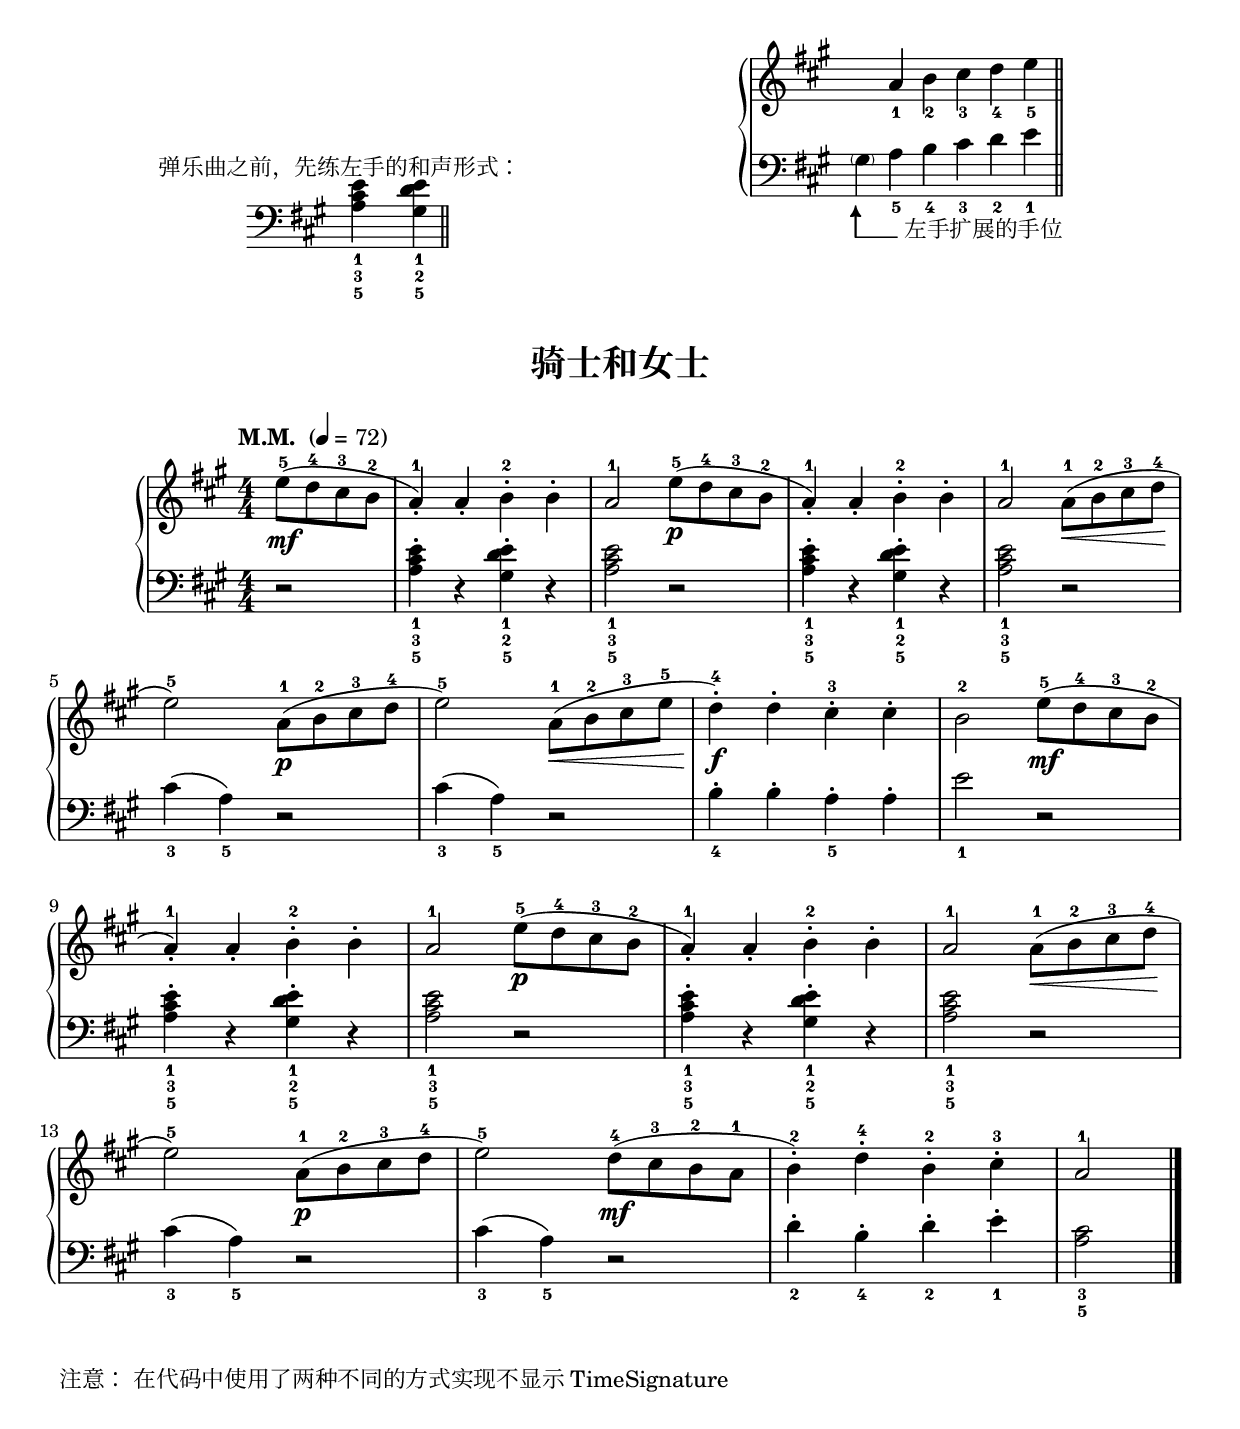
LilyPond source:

\version "2.18.2"
% 《约翰•汤普森 现代钢琴教程 1》 P42

% http://lsr.di.unimi.it/LSR/Snippet?id=1026

%%% "arrows.ily %%%

#(define-markup-command 
   (arrow layout props 
     type ;; "open" "close" "huron" "long" "large" "wings" "relief"
     fletching? ;; #t or #f
     axis ;; X or Y
     direction ;; RIGHT or LEFT, UP or DOWN, 
     a-length ;; any number >= #0
     boldness) ;; #0 < any number < #1
   (string? boolean? ly:dir? ly:dir? number? number?)
  "Draw arrows with variable length & boldness."
  (define fletching #t)  
  (interpret-markup layout props
    (cond 
     
;; "open" optimal thickness #0.14
      ((and (string=? type "open")(and (eq? axis X)(eq? direction 1)))
       (if (eq? fletching fletching?)
           (markup 
             (#:override (cons (quote filled) #f)
              (#:path boldness
               `((moveto    0.0  0.0)
                 (curveto  -0.4  0.0  -0.7  0.18  -0.94  0.44)
                 (moveto    0.0  0.0)
                 (curveto  -0.4  0.0  -0.7 -0.18  -0.94 -0.44)
                 (moveto    0.0  0.0)
                 (lineto   ,(+ (* a-length -1) 1) 0)
                 (rmoveto   1.44  0.0)
                 (rcurveto -0.4   0.0 -0.7  0.18 -0.94  0.44)
                 (rmoveto   0.94 -0.44)
                 (rcurveto -0.4   0.0 -0.7 -0.18 -0.94 -0.44)
                 (rmoveto   0.44  0.44)
                 (rcurveto -0.4   0.0 -0.7  0.18 -0.94  0.44)
                 (rmoveto   0.94 -0.44)
                 (rcurveto -0.4   0.0 -0.7 -0.18 -0.94 -0.44)
                 (rmoveto   0.44  0.44)
                 (rcurveto -0.4   0.0 -0.7  0.18 -0.94  0.44)
                 (rmoveto   0.94 -0.44)
                 (rcurveto -0.4   0.0 -0.7 -0.18 -0.94 -0.44)
                 (rmoveto   0.44  0.44)
                 (rcurveto -0.4   0.0 -0.7  0.18 -0.94  0.44)
                 (rmoveto   0.94 -0.44)
                 (rcurveto -0.4   0.0 -0.7 -0.18 -0.94 -0.44)))))
            (markup 
             (#:override (cons (quote filled) #f)
              (#:path boldness
               `((moveto    0.0  0.0)
                 (curveto  -0.4  0.0  -0.7  0.18  -0.94  0.44)
                 (moveto    0.0  0.0)
                 (curveto  -0.4  0.0  -0.7 -0.18  -0.94 -0.44)
                 (moveto    0.0  0.0)
                 (lineto   ,(* a-length -1) 0)))))))
     
      ((and (string=? type "open")(and (eq? axis X)(eq? direction -1)))
       (if (eq? fletching fletching?)
           (markup 
             (#:override (cons (quote filled) #f)
              (#:path boldness
               `((moveto    0.0  0.0)
                 (curveto   0.4  0.0   0.7  0.18   0.94  0.44)
                 (moveto    0.0  0.0)
                 (curveto   0.4  0.0   0.7 -0.18   0.94 -0.44)
                 (moveto    0.0  0.0)
                 (lineto   ,(- a-length 1) 0)
                 (rmoveto  -1.44   0.0)
                 (rcurveto  0.4   0.0  0.7  0.18  0.94  0.44)
                 (rmoveto  -0.94 -0.44)
                 (rcurveto  0.4   0.0  0.7 -0.18  0.94 -0.44)
                 (rmoveto  -0.44  0.44)
                 (rcurveto  0.4   0.0  0.7  0.18  0.94  0.44)
                 (rmoveto  -0.94 -0.44)
                 (rcurveto  0.4   0.0  0.7 -0.18  0.94 -0.44)
                 (rmoveto  -0.44  0.44)
                 (rcurveto  0.4   0.0  0.7  0.18  0.94  0.44)
                 (rmoveto  -0.94 -0.44)
                 (rcurveto  0.4   0.0  0.7 -0.18  0.94 -0.44)
                 (rmoveto  -0.44  0.44)
                 (rcurveto  0.4   0.0  0.7  0.18  0.94  0.44)
                 (rmoveto  -0.94 -0.44)
                 (rcurveto  0.4   0.0  0.7 -0.18  0.94 -0.44)))))
            (markup 
             (#:override (cons (quote filled) #f)
              (#:path boldness
               `((moveto    0.0  0.0)
                 (curveto   0.4  0.0   0.7  0.18   0.94  0.44)
                 (moveto    0.0  0.0)
                 (curveto   0.4  0.0   0.7 -0.18   0.94 -0.44)
                 (moveto    0.0  0.0)
                 (lineto   ,a-length 0)))))))
      
      ((and (string=? type "open")(and (eq? axis Y)(eq? direction 1)))
       (if (eq? fletching fletching?)
           (markup 
             (#:override (cons (quote filled) #f)
              (#:path boldness
               `((moveto    0.0  0.0)
                 (curveto   0.0 -0.4  0.18  -0.7   0.44 -0.94)
                 (moveto    0.0  0.0)
                 (curveto   0.0 -0.4 -0.18  -0.7  -0.44 -0.94)
                 (moveto    0.0  0.0)
                 (lineto    0.0  ,(+ (* a-length -1) 1))
                 (rmoveto   0.0   1.44)
                 (rcurveto  0.0  -0.4  0.18 -0.7  0.44 -0.94)
                 (rmoveto  -0.44  0.94)
                 (rcurveto  0.0  -0.4 -0.18 -0.7 -0.44 -0.94)
                 (rmoveto   0.44  0.44)
                 (rcurveto  0.0  -0.4  0.18 -0.7  0.44 -0.94)
                 (rmoveto  -0.44  0.94)
                 (rcurveto  0.0  -0.4 -0.18 -0.7 -0.44 -0.94)
                 (rmoveto   0.44  0.44)
                 (rcurveto  0.0  -0.4  0.18 -0.7  0.44 -0.94)
                 (rmoveto  -0.44  0.94)
                 (rcurveto  0.0  -0.4 -0.18 -0.7 -0.44 -0.94)
                 (rmoveto   0.44  0.44)
                 (rcurveto  0.0  -0.4  0.18 -0.7  0.44 -0.94)
                 (rmoveto  -0.44  0.94)
                 (rcurveto  0.0  -0.4 -0.18 -0.7 -0.44 -0.94)))))
            (markup 
             (#:override (cons (quote filled) #f)
              (#:path boldness
               `((moveto    0.0  0.0)
                 (curveto   0.0 -0.4  0.18  -0.7   0.44 -0.94)
                 (moveto    0.0  0.0)
                 (curveto   0.0 -0.4 -0.18  -0.7  -0.44 -0.94)
                 (moveto    0.0  0.0)
                 (lineto    0.0 ,(* a-length -1))))))))
     
      ((and (string=? type "open")(and (eq? axis Y)(eq? direction -1)))
       (if (eq? fletching fletching?)
           (markup 
             (#:override (cons (quote filled) #f)
              (#:path boldness
               `((moveto    0.0  0.0)
                 (curveto   0.0  0.4  0.18   0.7   0.44  0.94)
                 (moveto    0.0  0.0)
                 (curveto   0.0  0.4 -0.18   0.7  -0.44  0.94)
                 (moveto    0.0  0.0)
                 (lineto    0.0  ,(- a-length 1))
                 (rmoveto   0.0  -1.44)
                 (rcurveto  0.0   0.4  0.18  0.7  0.44  0.94)
                 (rmoveto  -0.44 -0.94)
                 (rcurveto  0.0   0.4 -0.18  0.7 -0.44  0.94)
                 (rmoveto   0.44 -0.44)
                 (rcurveto  0.0   0.4  0.18  0.7  0.44  0.94)
                 (rmoveto  -0.44 -0.94)
                 (rcurveto  0.0   0.4 -0.18  0.7 -0.44  0.94)
                 (rmoveto   0.44 -0.44)
                 (rcurveto  0.0   0.4  0.18  0.7  0.44  0.94)
                 (rmoveto  -0.44 -0.94)
                 (rcurveto  0.0   0.4 -0.18  0.7 -0.44  0.94)
                 (rmoveto   0.44 -0.44)
                 (rcurveto  0.0   0.4  0.18  0.7  0.44  0.94)
                 (rmoveto  -0.44 -0.94)
                 (rcurveto  0.0   0.4 -0.18  0.7 -0.44  0.94)))))
            (markup 
             (#:override (cons (quote filled) #f)
              (#:path boldness
               `((moveto    0.0  0.0)
                 (curveto   0.0  0.4  0.18   0.7   0.44  0.94)
                 (moveto    0.0  0.0)
                 (curveto   0.0  0.4 -0.18   0.7  -0.44  0.94)
                 (moveto    0.0  0.0)
                 (lineto    0.0 ,a-length)))))))
     
;; "close" optimal thickness #0.14
      ((and (string=? type "closed")(and (eq? axis X)(eq? direction 1)))
       (if (eq? fletching fletching?)
           (markup 
             (#:override (cons (quote filled) #t)
              (#:path boldness
               `((moveto    0.0   0.0)
                 (curveto  -0.06  0.00  -0.55 -0.07  -0.97 -0.47)
                 (curveto  -0.99 -0.38  -0.92 -0.20  -0.92 -0.02)
                 (lineto   ,(+ (* a-length -1) 3.03) -0.02)
                 (rcurveto -0.06  0.00  -0.55 -0.07  -0.97 -0.48)
                 (rlineto  -2.03  0.00)
                 (rcurveto  0.14  0.14   0.48  0.41   0.95  0.50)
                 (rcurveto -0.06  0.00  -0.55  0.07  -0.95  0.50)
                 (rlineto   2.03  0.00)
                 (rcurveto  0.14 -0.14   0.48 -0.41   0.95 -0.48)
                 (lineto   ,(+ (* a-length -1) 3.03)  0.02)
                 (lineto   -0.92  0.02)
                 (curveto  -0.92  0.20  -0.99  0.38  -0.97  0.47)
                 (curveto  -0.55  0.07  -0.06  0.00   0.00  0.00)))))
            (markup 
             (#:override (cons (quote filled) #t)
              (#:path boldness
               `((moveto    0.0  0.0)
                 (curveto -0.06  0.00  -0.55 -0.07  -0.97 -0.47)
                 (curveto -0.99 -0.38  -0.92 -0.20  -0.92 -0.02)
                 (lineto ,(* a-length -1) -0.02)
                 (lineto ,(* a-length -1)  0.02)
                 (lineto -0.92  0.02)
                 (curveto -0.92  0.20  -0.99  0.38  -0.97  0.47)
                 (curveto -0.55  0.07  -0.06  0.00   0.00  0.00)))))))
     
      ((and (string=? type "closed")(and (eq? axis X)(eq? direction -1)))
       (if (eq? fletching fletching?)
           (markup 
             (#:override (cons (quote filled) #t)
              (#:path boldness
               `((moveto    0.0   0.0)
                 (curveto   0.06  0.00  0.55  -0.07  0.97 -0.47)
                 (curveto   0.99 -0.38  0.92  -0.20  0.92 -0.02)
                 (lineto   ,(- a-length 3.03) -0.02)
                 (rcurveto  0.06  0.00  0.55  -0.07  0.97 -0.48)
                 (rlineto   2.03  0.00)
                 (rcurveto -0.14  0.14 -0.48   0.41 -0.95  0.50)
                 (rcurveto  0.06  0.00  0.55   0.07  0.95  0.50)
                 (rlineto  -2.03  0.00)
                 (rcurveto -0.14 -0.14 -0.48  -0.41 -0.95 -0.48)
                 (lineto   ,(- a-length 3.03)  0.02)
                 (lineto    0.92  0.02)
                 (curveto   0.92  0.20  0.99   0.38  0.97  0.47)
                 (curveto   0.55  0.07  0.06   0.00  0.00  0.00)))))
            (markup 
             (#:override (cons (quote filled) #t)
              (#:path boldness
                `((moveto   0.0   0.0)
                 (curveto  0.06  0.00  0.55 -0.07  0.97 -0.47)
                 (curveto  0.99 -0.38  0.92 -0.20  0.92 -0.02)
                 (lineto   ,a-length -0.02)
                 (lineto   ,a-length  0.02)
                 (lineto   0.92  0.02)
                 (curveto  0.92  0.20  0.99  0.38  0.97  0.47)
                 (curveto  0.55  0.07  0.06  0.00  0.00  0.00)))))))
      
      ((and (string=? type "closed")(and (eq? axis Y)(eq? direction 1)))
       (if (eq? fletching fletching?)
           (markup 
             (#:override (cons (quote filled) #t)
              (#:path boldness
               `((moveto    0.00  0.00)
                 (curveto   0.00 -0.06  -0.07 -0.55  -0.47 -0.97)
                 (curveto  -0.38 -0.99  -0.20 -0.92  -0.02 -0.92)
                 (lineto   -0.02  ,(+ (* a-length -1) 3.03))
                 (rcurveto  0.00 -0.06  -0.07 -0.55  -0.48 -0.97)
                 (rlineto   0.00 -2.03)
                 (rcurveto  0.14  0.14   0.41  0.48   0.50  0.95 )
                 (rcurveto  0.00 -0.06   0.07 -0.55   0.50 -0.95)
                 (rlineto   0.00  2.03)
                 (rcurveto -0.14  0.14  -0.41  0.48  -0.48  0.95)
                 (lineto    0.02  ,(+ (* a-length -1) 3.03))
                 (lineto    0.02 -0.92)
                 (curveto   0.20 -0.92   0.38 -0.99   0.47 -0.97)
                 (curveto   0.07 -0.55   0.00 -0.06   0.00  0.00)))))
            (markup 
             (#:override (cons (quote filled) #t)
              (#:path boldness
               `((moveto   0.00  0.00)
                 (curveto  0.00 -0.06  -0.07 -0.55 -0.47 -0.97)
                 (curveto -0.38 -0.99  -0.20 -0.92 -0.02 -0.92)
                 (lineto  -0.02  ,(* a-length -1))
                 (lineto   0.02  ,(* a-length -1))
                 (lineto   0.02 -0.92 )
                 (curveto  0.20 -0.92   0.38 -0.99   0.47 -0.97)
                 (curveto  0.07 -0.55   0.00 -0.06   0.00  0.00)))))))
     
      ((and (string=? type "closed")(and (eq? axis Y)(eq? direction -1)))
       (if (eq? fletching fletching?)
           (markup 
             (#:override (cons (quote filled) #t)
              (#:path boldness
               `((moveto    0.0  0.0)
                 (curveto  0.00  0.06  -0.07  0.55 -0.47  0.97)
                 (curveto -0.38  0.99  -0.20  0.92 -0.02  0.92)
                 (lineto  -0.02  ,(- a-length 3.03))
                 
                 (rcurveto  0.00  0.06  -0.07  0.55  -0.48  0.97)
                 (rlineto   0.00  2.03)
                 (rcurveto  0.14 -0.14   0.41 -0.48   0.50 -0.95 )
                 (rcurveto  0.00  0.06   0.07  0.55   0.50  0.95)
                 (rlineto   0.00 -2.03)
                 (rcurveto -0.14 -0.14  -0.41 -0.48  -0.48 -0.95)
                 
                 (lineto   0.02  ,(- a-length 3.03))
                 (lineto   0.02  0.92 )
                 (curveto  0.20  0.92   0.38  0.99   0.47  0.97)
                 (curveto  0.07  0.55   0.00  0.06   0.00  0.00)))))
            (markup 
             (#:override (cons (quote filled) #t)
              (#:path boldness
               `((moveto    0.0  0.0)
                 (curveto  0.00  0.06  -0.07  0.55 -0.47  0.97)
                 (curveto -0.38  0.99  -0.20  0.92 -0.02  0.92)
                 (lineto  -0.02  ,a-length)
                 (lineto   0.02  ,a-length)
                 (lineto   0.02  0.92 )
                 (curveto  0.20  0.92   0.38  0.99   0.47  0.97)
                 (curveto  0.07  0.55   0.00  0.06   0.00  0.00)))))))    
      
;; "huron" optimal thickness #0.15
      ((and (string=? type "huron")(and (eq? axis X)(eq? direction 1)))
       (if (eq? fletching fletching?)
           (markup 
             (#:override (cons (quote filled) #f)
              (#:path boldness
               `((moveto    0.0  0.0)
                 (lineto   -0.6 -0.5)
                 (moveto    0.0  0.0)
                 (lineto   -0.6  0.5)
                 (moveto    0.0  0.0)
                 (lineto   ,(+ (* a-length -1) 0.6) 0)
                 (rmoveto   1.6  0.0)
                 (rlineto  -0.6  -0.5)
                 (rmoveto   0.6   0.5)
                 (rlineto  -0.6   0.5)
                 (rmoveto   0.2  -0.5)
                 (rlineto  -0.6  -0.5)
                 (rmoveto   0.6   0.5)
                 (rlineto  -0.6   0.5)
                 (rmoveto   0.2  -0.5)
                 (rlineto  -0.6  -0.5)
                 (rmoveto   0.6   0.5)
                 (rlineto  -0.6   0.5)
                 (rmoveto   0.2  -0.5)
                 (rlineto  -0.6  -0.5)
                 (rmoveto   0.6   0.5)
                 (rlineto  -0.6   0.5)
                 (rmoveto   0.2  -0.5)
                 (rlineto  -0.6  -0.5)
                 (rmoveto   0.6   0.5)
                 (rlineto  -0.6   0.5)))))
            (markup 
             (#:override (cons (quote filled) #f)
              (#:path boldness
               `((moveto    0.0  0.0)
                 (lineto   -0.6 -0.5)
                 (moveto    0.0  0.0)
                 (lineto   -0.6  0.5)
                 (moveto    0.0  0.0)
                 (lineto   ,(* a-length -1) 0)))))))
     
      ((and (string=? type "huron")(and (eq? axis X)(eq? direction -1)))
       (if (eq? fletching fletching?)
           (markup 
             (#:override (cons (quote filled) #f)
              (#:path boldness
               `((moveto    0.0  0.0)
                 (lineto    0.6 -0.5)
                 (moveto    0.0  0.0)
                 (lineto    0.6  0.5)
                 (moveto    0.0  0.0)
                 (lineto   ,(- a-length 0.6) 0)
                 (rmoveto  -1.6   0.0)
                 (rlineto   0.6  -0.5)
                 (rmoveto  -0.6   0.5)
                 (rlineto   0.6   0.5)
                 (rmoveto  -0.2  -0.5)
                 (rlineto   0.6  -0.5)
                 (rmoveto  -0.6   0.5)
                 (rlineto   0.6   0.5)
                 (rmoveto  -0.2  -0.5)
                 (rlineto   0.6  -0.5)
                 (rmoveto  -0.6   0.5)
                 (rlineto   0.6   0.5)
                 (rmoveto  -0.2  -0.5)
                 (rlineto   0.6  -0.5)
                 (rmoveto  -0.6   0.5)
                 (rlineto   0.6   0.5)
                 (rmoveto  -0.2  -0.5)
                 (rlineto   0.6  -0.5)
                 (rmoveto  -0.6   0.5)
                 (rlineto   0.6   0.5)))))
            (markup 
             (#:override (cons (quote filled) #f)
              (#:path boldness
               `((moveto    0.0  0.0)
                 (lineto    0.6 -0.5)
                 (moveto    0.0  0.0)
                 (lineto    0.6  0.5)
                 (moveto    0.0  0.0)
                 (lineto   ,a-length 0)))))))
      
      ((and (string=? type "huron")(and (eq? axis Y)(eq? direction 1)))
       (if (eq? fletching fletching?)
           (markup 
             (#:override (cons (quote filled) #f)
              (#:path boldness
               `((moveto    0.0  0.0)
                 (lineto   -0.5 -0.6)
                 (moveto    0.0  0.0)
                 (lineto    0.5 -0.6)
                 (moveto    0.0  0.0)
                 (lineto    0.0 ,(+ (* a-length -1) 0.6))
                 (rmoveto   0.0   1.6)
                 (rlineto   -0.5 -0.6)
                 (rmoveto   0.5   0.6)
                 (rlineto   0.5  -0.6)
                 (rmoveto  -0.5   0.2)
                 (rlineto  -0.5  -0.6)
                 (rmoveto   0.5   0.6)
                 (rlineto   0.5  -0.6)
                 (rmoveto  -0.5   0.2)
                 (rlineto  -0.5  -0.6)
                 (rmoveto   0.5   0.6)
                 (rlineto   0.5  -0.6)
                 (rmoveto  -0.5   0.2)
                 (rlineto  -0.5  -0.6)
                 (rmoveto   0.5   0.6)
                 (rlineto   0.5  -0.6)
                 (rmoveto  -0.5   0.2)
                 (rlineto  -0.5  -0.6)
                 (rmoveto   0.5   0.6)
                 (rlineto   0.5  -0.6)))))
            (markup 
             (#:override (cons (quote filled) #f)
              (#:path boldness
               `((moveto    0.0  0.0)
                 (lineto   -0.5 -0.6)
                 (moveto    0.0  0.0)
                 (lineto    0.5 -0.6)
                 (moveto    0.0  0.0)
                 (lineto    0.0 ,(* a-length -1))))))))
     
      ((and (string=? type "huron")(and (eq? axis Y)(eq? direction -1)))
       (if (eq? fletching fletching?)
           (markup 
             (#:override (cons (quote filled) #f)
              (#:path boldness
               `((moveto    0.0  0.0)
                 (lineto   -0.5  0.6)
                 (moveto    0.0  0.0)
                 (lineto    0.5  0.6)
                 (moveto    0.0  0.0)
                 (lineto    0.0 ,(- a-length 0.6))
                 (rmoveto   0.0  -1.6)
                 (rlineto   -0.5  0.6)
                 (rmoveto   0.5  -0.6)
                 (rlineto   0.5   0.6)
                 (rmoveto  -0.5  -0.2)
                 (rlineto  -0.5   0.6)
                 (rmoveto   0.5  -0.6)
                 (rlineto   0.5   0.6)
                 (rmoveto  -0.5  -0.2)
                 (rlineto  -0.5   0.6)
                 (rmoveto   0.5  -0.6)
                 (rlineto   0.5   0.6)
                 (rmoveto  -0.5  -0.2)
                 (rlineto  -0.5   0.6)
                 (rmoveto   0.5  -0.6)
                 (rlineto   0.5   0.6)
                 (rmoveto  -0.5  -0.2)
                 (rlineto  -0.5   0.6)
                 (rmoveto   0.5  -0.6)
                 (rlineto   0.5   0.6)))))
            (markup 
             (#:override (cons (quote filled) #f)
              (#:path boldness
               `((moveto    0.0  0.0)
                 (lineto   -0.5  0.6)
                 (moveto    0.0  0.0)
                 (lineto    0.5  0.6)
                 (moveto    0.0  0.0)
                 (lineto    0.0 ,a-length)))))))  
 
;; "long" optimal thickness #0.07
      ((and (string=? type "long")(and (eq? axis X)(eq? direction 1)))
       (if (eq? fletching fletching?)
           (markup 
             (#:override (cons (quote filled) #t)
              (#:path boldness
               `((moveto    0.0  0.0)
                 (lineto   -2.50 -0.60)
                 (curveto  -2.40 -0.40 -2.35 -0.15 -2.35 -0.05)
                 (lineto  ,(* (- a-length 2.40) -1) -0.05)
                 (rlineto  -0.30 -0.55)
                 (rlineto  -2.10  0.00)
                 (rlineto   0.30  0.60)
                 (rlineto  -0.30  0.60)
                 (rlineto   2.10  0.00)
                 (rlineto   0.30 -0.55)
                 (lineto  ,(* (- a-length 2.40) -1)  0.05)
                 (lineto   -2.35  0.05)
                 (curveto  -2.35  0.10 -2.40  0.40 -2.50  0.60)
                 (lineto    0.00  0.00)
                 (closepath)))))
            (markup 
             (#:override (cons (quote filled) #t)
              (#:path boldness
               `((moveto    0.00  0.00)
                 (lineto   -2.50 -0.60)
                 (curveto  -2.40 -0.40 -2.35 -0.15 -2.35 -0.05)
                 (lineto   ,(* a-length -1) -0.05)
                 (lineto   ,(* a-length -1)  0.05)
                 (lineto   -2.35  0.05)
                 (curveto  -2.35  0.10 -2.40  0.40 -2.50  0.60)
                 (lineto    0.00  0.00)
                 (closepath)))))))
     
      ((and (string=? type "long")(and (eq? axis X)(eq? direction -1)))
       (if (eq? fletching fletching?)
           (markup 
             (#:override (cons (quote filled) #t)
              (#:path boldness
               `((moveto    0.00  0.00)
                 (lineto    2.50 -0.60)
                 (curveto   2.40 -0.40  2.35 -0.15  2.35 -0.05)
                 (lineto  ,(- a-length 2.40) -0.05)
                 (rlineto   0.30 -0.55)
                 (rlineto   2.10  0.00)
                 (rlineto  -0.30  0.60)
                 (rlineto   0.30  0.60)
                 (rlineto  -2.10  0.00)
                 (rlineto  -0.30 -0.55)
                 (lineto  ,(- a-length 2.40)  0.05)
                 (lineto    2.35  0.05)
                 (curveto   2.35  0.10  2.40  0.40  2.50  0.60)
                 (lineto    0.00  0.00)
                 (closepath)))))
            (markup 
             (#:override (cons (quote filled) #t)
              (#:path boldness
               `((moveto    0.00  0.00)
                 (lineto    2.50 -0.60)
                 (curveto   2.40 -0.40  2.35 -0.15  2.35 -0.05)
                 (lineto   ,a-length -0.05)
                 (lineto   ,a-length  0.05)
                 (lineto    2.35  0.05)
                 (curveto   2.35  0.10  2.40  0.40  2.50  0.60)
                 (lineto    0.00  0.00)
                 (closepath)))))))
      
      ((and (string=? type "long")(and (eq? axis Y)(eq? direction 1)))
       (if (eq? fletching fletching?)
           (markup 
             (#:override (cons (quote filled) #t)
              (#:path boldness
               `((moveto    0.00 0.00)
                 (lineto   -0.60 -2.50)
                 (curveto  -0.40 -2.40 -0.15 -2.35 -0.05 -2.35)
                 (lineto   -0.05 ,(+ (* a-length -1) 2.40))
                 (rlineto  -0.55 -0.30)
                 (rlineto   0.00 -2.10)
                 (rlineto   0.60  0.30)
                 (rlineto   0.60 -0.30)
                 (rlineto   0.00  2.10)
                 (rlineto  -0.55  0.30)
                 (lineto    0.05 ,(+ (* a-length -1) 2.40))
                 (lineto    0.05 -2.35)
                 (curveto   0.10 -2.35  0.40 -2.40  0.60 -2.50)
                 (lineto    0.00  0.00)
                 (closepath)))))
            (markup 
             (#:override (cons (quote filled) #t)
              (#:path boldness
               `((moveto    0.00  0.00)
                 (lineto   -0.60 -2.50)
                 (curveto  -0.40 -2.40 -0.15 -2.35 -0.05 -2.35)
                 (lineto   -0.05 ,(* a-length -1))
                 (lineto    0.05 ,(* a-length -1))
                 (lineto    0.05 -2.35)
                 (curveto   0.10 -2.35  0.40  -2.40  0.60 -2.50)
                 (lineto    0.00  0.00)
                 (closepath)))))))
     
      ((and (string=? type "long")(and (eq? axis Y)(eq? direction -1)))
       (if (eq? fletching fletching?)
           (markup 
             (#:override (cons (quote filled) #t)
              (#:path boldness
               `((moveto    0.00  0.00)
                 (lineto   -0.60  2.50)
                 (curveto  -0.40  2.40  -0.15  2.35 -0.05 2.35)
                 (lineto   -0.05 ,(- a-length 2.40))
                 (rlineto  -0.55  0.30)
                 (rlineto   0.00  2.10)
                 (rlineto   0.60 -0.30)
                 (rlineto   0.60  0.30)
                 (rlineto   0.00 -2.10)
                 (rlineto  -0.55 -0.30)
                 (lineto    0.05 ,(- a-length 2.40))
                 (lineto    0.05  2.35)
                 (curveto   0.10  2.35  0.40  2.40  0.60 2.50)
                 (lineto    0.00  0.00)
                 (closepath)))))
            (markup 
             (#:override (cons (quote filled) #t)
              (#:path boldness
               `((moveto    0.00  0.00)
                 (lineto    -0.60 2.50)
                 (curveto  -0.40   2.40 -0.15  2.35 -0.05 2.35)
                 (lineto   -0.05 ,a-length)
                 (lineto    0.05 ,a-length)
                 (lineto    0.05  2.35)
                 (curveto    0.10  2.35  0.40  2.40  0.60 2.50)
                 (lineto    0.00  0.00)
                 (closepath)))))))
      
;; "large" optimal thickness #0.07
      ((and (string=? type "large")(and (eq? axis X)(eq? direction 1)))
       (if (eq? fletching fletching?)
           (markup 
             (#:override (cons (quote filled) #t)
              (#:path boldness
               `((moveto    0.0  0.0)
                 (lineto  -1.5  2.0)
                 (lineto  -1.5  1.0)
                 (lineto  ,(* a-length -1)  1.5)
                 (rlineto  1.0 -1.5)
                 (rlineto -1.0 -1.5)
                 (lineto  ,(* a-length -1) -1.5)
                 (lineto  -1.5 -1.0)
                 (lineto  -1.5 -2.0)
                 (lineto   0.0  0.0)
                 (closepath)))))
            (markup 
             (#:override (cons (quote filled) #t)
              (#:path boldness
               `((moveto  0.0  0.0)
                 (lineto -1.5  2.0)
                 (lineto -1.5  1.0)
                 (lineto ,(* a-length -1)  1.5)
                 (lineto ,(* a-length -1) -1.5)
                 (lineto -1.5 -1.0)
                 (lineto -1.5 -2.0)
                 (lineto  0.0  0.0)
                 (closepath)))))))
     
      ((and (string=? type "large")(and (eq? axis X)(eq? direction -1)))
       (if (eq? fletching fletching?)
           (markup 
             (#:override (cons (quote filled) #t)
              (#:path boldness
               `((moveto   0.0  0.0)
                 (lineto   1.5  2.0)
                 (lineto   1.5  1.0)
                 (lineto  ,a-length  1.5)
                 (rlineto -1.0 -1.5)
                 (rlineto  1.0 -1.5)
                 (lineto  ,a-length -1.5)
                 (lineto   1.5 -1.0)
                 (lineto   1.5 -2.0)
                 (lineto   0.0  0.0)
                 (closepath)))))
            (markup 
             (#:override (cons (quote filled) #t)
              (#:path boldness
               `((moveto  0.0  0.0)
                 (lineto  1.5  2.0)
                 (lineto  1.5  1.0)
                 (lineto ,a-length  1.5)
                 (lineto ,a-length -1.5)
                 (lineto  1.5 -1.0)
                 (lineto  1.5 -2.0)
                 (lineto  0.0  0.0)
                 (closepath)))))))
      
      ((and (string=? type "large")(and (eq? axis Y)(eq? direction 1)))
       (if (eq? fletching fletching?)
           (markup 
             (#:override (cons (quote filled) #t)
              (#:path boldness
               `((moveto   0.0  0.0)
                 (lineto   2.0 -1.5)
                 (lineto   1.0 -1.5)
                 (lineto   1.5 ,(* a-length -1))
                 (rlineto -1.5  1.0)
                 (rlineto -1.5 -1.0)
                 (lineto  -1.5 ,(* a-length -1))
                 (lineto  -1.0 -1.5)
                 (lineto  -2.0 -1.5)
                 (lineto   0.0  0.0)
                 (closepath)))))
            (markup 
             (#:override (cons (quote filled) #t)
              (#:path boldness
               `((moveto  0.0  0.0)
                 (lineto  2.0 -1.5)
                 (lineto  1.0 -1.5)
                 (lineto  1.5 ,(* a-length -1))
                 (lineto -1.5 ,(* a-length -1))
                 (lineto -1.0 -1.5)
                 (lineto -2.0 -1.5)
                 (lineto  0.0  0.0)
                 (closepath)))))))
     
      ((and (string=? type "large")(and (eq? axis Y)(eq? direction -1)))
       (if (eq? fletching fletching?)
           (markup 
             (#:override (cons (quote filled) #t)
              (#:path boldness
               `((moveto   0.0  0.0)
                 (lineto   2.0  1.5)
                 (lineto   1.0  1.5)
                 (lineto   1.5 ,a-length)
                 (rlineto -1.5 -1.0)
                 (rlineto -1.5  1.0)
                 (lineto  -1.5 ,a-length)
                 (lineto  -1.0  1.5)
                 (lineto  -2.0  1.5)
                 (lineto   0.0  0.0)
                 (closepath)))))
            (markup 
             (#:override (cons (quote filled) #t)
              (#:path boldness
               `((moveto  0.0  0.0)
                 (lineto  2.0  1.5)
                 (lineto  1.0  1.5)
                 (lineto  1.5 ,a-length)
                 (lineto -1.5 ,a-length)
                 (lineto -1.0  1.5)
                 (lineto -2.0  1.5)
                 (lineto  0.0  0.0)
                 (closepath)))))))
      
;; "wings" optimal thickness #0.1
      ((and (string=? type "wings")(and (eq? axis X)(eq? direction 1)))
       (if (eq? fletching fletching?)
           (markup 
             (#:override (cons (quote filled) #f)
              (#:path boldness
               `((moveto   0.00  0.00)
                 (lineto  -1.40  1.40)
                 (lineto  -2.00  1.40)
                 (lineto  -0.87  0.23)
                 (lineto  ,(* (- a-length 3.88) -1)  0.22)
                 (lineto  ,(* (- a-length 2.80) -1)  1.40)
                 (lineto  ,(* (- a-length 2.20) -1)  1.40)
                 (lineto  ,(* (- a-length 3.40) -1)  0.00)
                 (lineto  ,(* (- a-length 2.20) -1) -1.40)
                 (lineto  ,(* (- a-length 2.80) -1) -1.40)
                 (lineto  ,(* (- a-length 3.88) -1) -0.22)
                 (lineto  ,(* (- a-length 3.88) -1) -0.22)
                 (lineto  -0.87 -0.22)
                 (lineto  -2.0 -1.40)
                 (lineto  -1.40 -1.40)
                 (closepath)
                 (moveto  ,(* (- a-length 2.90) -1)  0.00)
                 (rlineto -1.20  1.40)
                 (rlineto -0.60  0.00)
                 (rlineto  1.20 -1.40)
                 (rlineto -1.20 -1.40)
                 (rlineto  0.60  0.00)
                 (rlineto  1.20  1.40)
                 (rmoveto -1.10  0.00)
                 (rlineto -1.20  1.40)
                 (rlineto -0.60  0.00)
                 (rlineto  1.20 -1.40)
                 (rlineto -1.20 -1.40)
                 (rlineto  0.60  0.00)
                 (rlineto  1.20  1.40)
                 (closepath)))))
            (markup 
             (#:override (cons (quote filled) #f)
              (#:path boldness
               `((moveto   0.00  0.00)
                 (lineto  -1.40  1.40)
                 (lineto  -2.00  1.40)
                 (lineto  -0.87  0.23)
                 (lineto  ,(* a-length -1)  0.22)
                 (lineto  ,(* a-length -1) -0.22)
                 (lineto  -0.87 -0.22)
                 (lineto  -2.00 -1.40)
                 (lineto  -1.40 -1.40)
                 (closepath)))))))
     
      ((and (string=? type "wings")(and (eq? axis X)(eq? direction -1)))
       (if (eq? fletching fletching?)
           (markup 
             (#:override (cons (quote filled) #f)
              (#:path boldness
               `((moveto  -0.00  0.00)
                 (lineto   1.40  1.40)
                 (lineto   2.00  1.40)
                 (lineto   0.87  0.23)
                 (lineto  ,(- a-length 3.88)  0.22)
                 (lineto  ,(- a-length 2.80)  1.40)
                 (lineto  ,(- a-length 2.20)  1.40)
                 (lineto  ,(- a-length 3.40)  0.00)
                 (lineto  ,(- a-length 2.20) -1.40)
                 (lineto  ,(- a-length 2.80) -1.40)
                 (lineto  ,(- a-length 3.88) -0.22)
                 (lineto  ,(- a-length 3.88) -0.22)
                 (lineto   0.87 -0.22)
                 (lineto   2.0 -1.40)
                 (lineto   1.40 -1.40)
                 (closepath)
                 (moveto  ,(- a-length 2.90)  0.00)
                 (rlineto  1.20  1.40)
                 (rlineto  0.60  0.00)
                 (rlineto -1.20 -1.40)
                 (rlineto  1.20 -1.40)
                 (rlineto -0.60  0.00)
                 (rlineto -1.20  1.40)
                 (rmoveto  1.10  0.00)
                 (rlineto  1.20  1.40)
                 (rlineto  0.60  0.00)
                 (rlineto -1.20 -1.40)
                 (rlineto  1.20 -1.40)
                 (rlineto -0.60  0.00)
                 (rlineto -1.20  1.40)
                 (closepath)))))
            (markup 
             (#:override (cons (quote filled) #f)
              (#:path boldness
               `((moveto   0.00  0.00)
                 (lineto   1.40  1.40)
                 (lineto   2.00  1.40)
                 (lineto   0.87  0.23)
                 (lineto  ,a-length  0.22)
                 (lineto  ,a-length -0.22)
                 (lineto   0.87 -0.22)
                 (lineto   2.00 -1.40)
                 (lineto   1.40 -1.40)
                 (closepath)))))))
      
      ((and (string=? type "wings")(and (eq? axis Y)(eq? direction 1)))
       (if (eq? fletching fletching?)
           (markup 
             (#:override (cons (quote filled) #f)
              (#:path boldness
               `((moveto  0.00  0.00)
                 (lineto  1.40 -1.40)
                 (lineto  1.40 -2.00)
                 (lineto  0.23 -0.87)
                 (lineto  0.22 ,(* (- a-length 3.88) -1))
                 (lineto  1.40 ,(* (- a-length 2.80) -1))
                 (lineto  1.40 ,(* (- a-length 2.20) -1))
                 (lineto  0.00 ,(* (- a-length 3.40) -1))
                 (lineto -1.40 ,(* (- a-length 2.20) -1))
                 (lineto -1.40 ,(* (- a-length 2.80) -1))
                 (lineto -0.22 ,(* (- a-length 3.88) -1))
                 (lineto -0.22 ,(* (- a-length 3.88) -1))
                 (lineto -0.22 -0.87)
                 (lineto -1.40 -2.0)
                 (lineto -1.40 -1.40)
                 (closepath)
                 (moveto   0.00 ,(* (- a-length 2.90) -1))
                 (rlineto  1.40 -1.20)
                 (rlineto  0.00 -0.60)
                 (rlineto -1.40  1.20)
                 (rlineto -1.40 -1.20)
                 (rlineto  0.00  0.60)
                 (rlineto  1.40  1.20)
                 (rmoveto  0.00 -1.10)
                 (rlineto  1.40 -1.20)
                 (rlineto  0.00 -0.60)
                 (rlineto -1.40  1.20)
                 (rlineto -1.40 -1.20)
                 (rlineto  0.00  0.60)
                 (rlineto  1.40  1.20)
                 (closepath)))))
            (markup 
             (#:override (cons (quote filled) #f)
              (#:path boldness
               `((moveto  0.00  0.00)
                 (lineto  1.40 -1.40)
                 (lineto  1.40 -2.00)
                 (lineto  0.23 -0.87)
                 (lineto  0.22 ,(* a-length -1))
                 (lineto -0.22 ,(* a-length -1))
                 (lineto -0.22 -0.87)
                 (lineto -1.40 -2.00)
                 (lineto -1.40 -1.40)
                 (closepath)))))))
     
      ((and (string=? type "wings")(and (eq? axis Y)(eq? direction -1)))
       (if (eq? fletching fletching?)
           (markup 
             (#:override (cons (quote filled) #f)
              (#:path boldness
               `((moveto  0.00  0.00)
                 (lineto  1.40  1.40)
                 (lineto  1.40  2.00)
                 (lineto  0.23  0.87)
                 (lineto  0.22 ,(- a-length 3.88))
                 (lineto  1.40 ,(- a-length 2.80))
                 (lineto  1.40 ,(- a-length 2.20))
                 (lineto  0.00 ,(- a-length 3.40))
                 (lineto -1.40 ,(- a-length 2.20))
                 (lineto -1.40 ,(- a-length 2.80))
                 (lineto -0.22 ,(- a-length 3.88))
                 (lineto -0.22 ,(- a-length 3.88))
                 (lineto -0.22  0.87)
                 (lineto -1.40  2.00)
                 (lineto -1.40  1.40)
                 (closepath)
                 (moveto   0.00 ,(- a-length 2.90))
                 (rlineto  1.40  1.20)
                 (rlineto  0.00  0.60)
                 (rlineto -1.40 -1.20)
                 (rlineto -1.40  1.20)
                 (rlineto  0.00 -0.60)
                 (rlineto  1.40 -1.20)
                 (rmoveto  0.00  1.10)
                 (rlineto  1.40  1.20)
                 (rlineto  0.00  0.60)
                 (rlineto -1.40 -1.20)
                 (rlineto -1.40  1.20)
                 (rlineto  0.00 -0.60)
                 (rlineto  1.40 -1.20)
                 (closepath)))))
            (markup 
             (#:override (cons (quote filled) #f)
              (#:path boldness
               `((moveto  0.00  0.00)
                 (lineto  1.40  1.40)
                 (lineto  1.40  2.00)
                 (lineto  0.23  0.87)
                 (lineto  0.22 ,a-length)
                 (lineto -0.22 ,a-length)
                 (lineto -0.22  0.87)
                 (lineto -1.40  2.00)
                 (lineto -1.40  1.40)
                 (closepath))))))) 
        
;; "relief" optimal thickness #0.01
      ((and (string=? type "relief")(and (eq? axis X)(eq? direction 1)))
       (if (eq? fletching fletching?)
           (markup 
             (#:override (cons (quote filled) #t)
              (#:path boldness
               `((moveto   0.00  0.00)
                 (lineto  -3.00  1.00)
                 (lineto  -1.50  0.00)
                 (lineto  -2.15  0.00)
                 (curveto -2.15 -0.15 -2.30 -0.15 -2.30 -0.15)
                 (lineto  -3.00 -1.00)
                 (lineto  -1.50  0.00)
                 (closepath)
                 (lineto  -3.00 -1.00)
                 (lineto   0.00  0.00)
                 (closepath)
                 (moveto  -2.00  0.00)
                 (lineto  ,(* (- a-length 0.30) -1)  0.00)
                 (lineto  ,(* (- a-length 0.30) -1)  0.15)
                 (rlineto  0.70  0.00)
                 (rlineto -1.00  0.85)
                 (rlineto  0.50 -0.85)
                 (rlineto -0.50  0.85)
                 (rlineto  2.50  0.00)
                 (rlineto  1.00 -0.85)
                 (lineto  -2.30  0.15)
                 (lineto  -3.00  1.00)
                 (lineto  -2.30  0.15)
                 (curveto -2.20  0.15 -2.15  0.10 -2.15  0.00)
                 (closepath)
                 (moveto  -2.30 -0.15)
                 (lineto  ,(* (- a-length 0.30) -1) -0.15)
                 (lineto  ,(* (- a-length 0.30) -1)  0.00)
                 (lineto  ,(* (- a-length 0.30) -1) -0.15)
                 (rmoveto  0.70  0.00)
                 (rlineto -1.00 -0.85)
                 (rlineto  0.50  0.85)
                 (rlineto  0.50  0.00)
                 (rmoveto -1.00 -0.85)
                 (rlineto  2.50  0.00)
                 (rlineto  1.00  0.85)
                 (rlineto -1.00 -0.85)
                 (closepath)))))
            (markup 
             (#:override (cons (quote filled) #t)
              (#:path boldness
               `((moveto   0.00  0.00)
                 (lineto  -3.00  1.00)
                 (lineto  -1.50  0.00)
                 (lineto  -2.15  0.00)
                 (curveto -2.15 -0.15 -2.30 -0.15  -2.30 -0.15)
                 (lineto  -3.00 -1.00)
                 (lineto  -1.50  0.00)
                 (closepath)
                 (lineto  -3.00 -1.00)
                 (lineto   0.00  0.00)
                 (closepath)
                 (moveto  -2.00  0.00)
                 (lineto ,(* (- a-length 0.30) -1)  0.00)
                 (lineto ,(* (- a-length 0.30) -1)  0.15)
                 (lineto  -2.30  0.15)
                 (lineto  -3.00  1.00)
                 (lineto  -2.30  0.15)
                 (curveto -2.20  0.15  -2.15  0.10  -2.15  0.00)
                 (closepath)
                 (moveto  -2.30 -0.15)
                 (lineto ,(* (- a-length 0.30) -1) -0.15)
                 (lineto ,(* (- a-length 0.30) -1)  0.00)
                 (lineto ,(* (- a-length 0.30) -1) -0.15)
                 (closepath)))))))
     
      ((and (string=? type "relief")(and (eq? axis X)(eq? direction -1)))
       (if (eq? fletching fletching?)
           (markup 
             (#:override (cons (quote filled) #t)
              (#:path boldness
               `((moveto   0.00  0.00)
                 (lineto   3.00  1.00)
                 (lineto   1.50  0.00)
                 (lineto   2.15  0.00)
                 (curveto  2.15 -0.15  2.30 -0.15 2.30 -0.15)
                 (lineto   3.00 -1.00)
                 (lineto   1.50  0.00)
                 (closepath)
                 (lineto   3.00 -1.00)
                 (lineto   0.00  0.00)
                 (closepath)
                 (moveto   2.00  0.00)
                 (lineto  ,(- a-length 0.30)  0.00)
                 (lineto  ,(- a-length 0.30)  0.15)
                 (rlineto -0.70  0.00)
                 (rlineto  1.00  0.85)
                 (rlineto -0.50 -0.85)
                 (rlineto  0.50  0.85)
                 (rlineto -2.50  0.00)
                 (rlineto -1.00 -0.85)
                 (lineto   2.30  0.15)
                 (lineto   3.00  1.00)
                 (lineto   2.30  0.15)
                 (curveto  2.20  0.15  2.15  0.10  2.15  0.00)
                 (closepath)
                 (moveto   2.30 -0.15)
                 (lineto  ,(- a-length 0.30) -0.15)
                 (lineto  ,(- a-length 0.30)  0.00) 
                 (lineto  ,(- a-length 0.30) -0.15)
                 (rmoveto -0.70  0.00)
                 (rlineto  1.00 -0.85)
                 (rlineto -0.50  0.85)
                 (rlineto -0.50  0.00)
                 (rmoveto  1.00 -0.85)
                 (rlineto -2.50  0.00)
                 (rlineto -1.00  0.85)
                 (rlineto  1.00 -0.85)
                 (closepath)))))
            (markup 
             (#:override (cons (quote filled) #t)
              (#:path boldness
               `((moveto  0.00  0.00)
                 (lineto  3.00  1.00)
                 (lineto  1.50  0.00)
                 (lineto  2.15  0.00)
                 (curveto 2.15 -0.15  2.30 -0.15 2.30 -0.15)
                 (lineto  3.00 -1.00)
                 (lineto  1.50  0.00)
                 (closepath)
                 (lineto  3.00 -1.00)
                 (lineto  0.00  0.00)
                 (closepath)
                 (moveto  2.00  0.00)
                 (lineto ,a-length  0.00)
                 (lineto ,a-length  0.15)
                 (lineto  2.30  0.15)
                 (lineto  3.00  1.00)
                 (lineto  2.30  0.15)
                 (curveto 2.20  0.15  2.15  0.10  2.15  0.00)
                 (closepath)
                 (moveto  2.30 -0.15)
                 (lineto ,a-length -0.15)
                 (lineto ,a-length  0.00)
                 (lineto ,a-length -0.15)
                 (closepath)))))))
      
      ((and (string=? type "relief")(and (eq? axis Y)(eq? direction 1)))
       (if (eq? fletching fletching?)
           (markup 
             (#:override (cons (quote filled) #t)
              (#:path boldness
               `((moveto   0.00   0.00)
                 (lineto   1.00  -3.00)
                 (lineto   0.00  -1.50)
                 (lineto   0.00  -2.15)
                 (curveto -0.15  -2.15 -0.15 -2.30 -0.15 -2.30)
                 (lineto  -1.00  -3.00)
                 (lineto   0.00  -1.50)
                 (closepath)
                 (lineto  -1.00 -3.00)
                 (lineto   0.00  0.00)
                 (closepath)
                 (moveto   0.00 -2.00)
                 (lineto   0.00 ,(* (- a-length 0.30) -1))
                 (lineto   0.15 ,(* (- a-length 0.30) -1))
                 (rlineto  0.00  0.70)
                 (rlineto  0.85 -1.00)
                 (rlineto -0.85  0.50)
                 (rlineto  0.85 -0.50)
                 (rlineto  0.00  2.50)
                 (rlineto -0.85  1.00)
                 (lineto   0.15 -2.30)
                 (lineto   1.00 -3.00)
                 (lineto   0.15 -2.30)
                 (curveto  0.15 -2.20  0.10 -2.15  0.00 -2.15)
                 (closepath)
                 (moveto  -0.15  -2.30)
                 (lineto  -0.15  ,(* (- a-length 0.30) -1))
                 (lineto   0.00  ,(* (- a-length 0.30) -1))
                 (lineto  -0.15  ,(* (- a-length 0.30) -1))
                 (rmoveto  0.00  0.70)
                 (rlineto -0.85 -1.00)
                 (rlineto  0.85  0.50)
                 (rlineto  0.00  0.50)
                 (rmoveto -0.85 -1.00)
                 (rlineto  0.00  2.50)
                 (rlineto  0.85  1.00)
                 (rlineto -0.85 -1.00)
                 (closepath)))))
            (markup 
             (#:override (cons (quote filled) #t)
              (#:path boldness
               `((moveto   0.00  0.00)
                 (lineto   1.00 -3.00)
                 (lineto   0.00 -1.50)
                 (lineto   0.00 -2.15)
                 (curveto -0.15 -2.15 -0.15 -2.30 -0.15  -2.30)
                 (lineto  -1.00 -3.00)
                 (lineto   0.00 -1.50)
                 (closepath)
                 (lineto  -1.00 -3.00)
                 (lineto   0.00  0.00)
                 (closepath)
                 (moveto   0.00 -2.00)
                 (lineto   0.00 ,(* (- a-length 0.30) -1))
                 (lineto   0.15 ,(* (- a-length 0.30) -1))
                 (lineto   0.15 -2.30)
                 (lineto   1.00 -3.00)
                 (lineto   0.15 -2.30)
                 (curveto  0.15 -2.20  0.10  -2.15  0.00  -2.15)
                 (closepath)
                 (moveto  -0.15 -2.30)
                 (lineto  -0.15 ,(* (- a-length 0.30) -1))
                 (lineto   0.00 ,(* (- a-length 0.30) -1))
                 (lineto  -0.15 ,(* (- a-length 0.30) -1))
                 (closepath)))))))
     
      ((and (string=? type "relief")(and (eq? axis Y)(eq? direction -1)))
       (if (eq? fletching fletching?)
           (markup 
             (#:override (cons (quote filled) #t)
              (#:path boldness
               `((moveto   0.00  -0.00)
                 (lineto   1.00   3.00)
                 (lineto   0.00   1.50)
                 (lineto   0.00   2.15)
                 (curveto -0.15   2.15 -0.15  2.30 -0.15  2.30)
                 (lineto  -1.00   3.00)
                 (lineto   0.00   1.50)
                 (closepath)
                 (lineto  -1.00  3.00)
                 (lineto   0.00  0.00)
                 (closepath)
                 (moveto   0.00  2.00)
                 (lineto   0.00 ,(- a-length 0.30))
                 (lineto   0.15 ,(- a-length 0.30))
                 (rlineto  0.00 -0.70)
                 (rlineto  0.85  1.00)
                 (rlineto -0.85 -0.50)
                 (rlineto  0.85  0.50)
                 (rlineto  0.00 -2.50)
                 (rlineto -0.85 -1.00)
                 (lineto   0.15  2.30)
                 (lineto   1.00  3.00)
                 (lineto   0.15  2.30)
                 (curveto  0.15  2.20  0.10  2.15  0.00  2.15)
                 (closepath)
                 (moveto  -0.15   2.30)
                 (lineto  -0.15  ,(- a-length 0.30))
                 (lineto   0.00  ,(- a-length 0.30))
                 (lineto  -0.15  ,(- a-length 0.30))
                 (rmoveto  0.00 -0.70)
                 (rlineto -0.85  1.00)
                 (rlineto  0.85 -0.50)
                 (rlineto  0.00 -0.50)
                 (rmoveto -0.85  1.00)
                 (rlineto  0.00 -2.50)
                 (rlineto  0.85 -1.00)
                 (rlineto -0.85  1.00)
                 (closepath)))))
            (markup 
             (#:override (cons (quote filled) #t)
              (#:path boldness
               `((moveto   0.00  0.00)
                 (lineto   1.00  3.00)
                 (lineto   0.00  1.50)
                 (lineto   0.00  2.15)
                 (curveto -0.15  2.15 -0.15  2.30 -0.15  2.30)
                 (lineto  -1.00  3.00)
                 (lineto   0.00  1.50)
                 (closepath)
                 (lineto  -1.00  3.00)
                 (lineto   0.00  0.00)
                 (closepath)
                 (moveto   0.00  2.00)
                 (lineto   0.00 ,(- a-length 0.30))
                 (lineto   0.15 ,(- a-length 0.30))
                 (lineto   0.15  2.30)
                 (lineto   1.00  3.00)
                 (lineto   0.15  2.30)
                 (curveto  0.15  2.20  0.10   2.15  0.00  2.15)
                 (closepath)
                 (moveto  -0.15  2.30)
                 (lineto  -0.15 ,(- a-length 0.30))
                 (lineto   0.00 ,(- a-length 0.30))
                 (lineto  -0.15 ,(- a-length 0.30))
                 (closepath)))))))
          
      (else (ly:error "Arrows' parameter(s) do not fit")))))

%%% end "arrows.ily %%%


upper_hand = \relative c'' {
  \clef treble
  \key a \major
  
  s4 a4_1 b_2 cis_3 \bar "" d_4 e_5 \bar "||"
}

lower_hand = \relative c {
  \clef bass
  \key a \major
   
  <\parenthesize gis'>4_\markup {
    \translate #'(0 . 3)
    \combine
      \arrow #"closed" ##f #Y #UP #3 #0.14
      \translate #'(0 . -3)
      \draw-line #'(4 . 0)
    \vspace #1
    左手扩展的手位
  }
  a4_5 b_4 cis_3 \bar "" d_2 e_1 \bar "||"
}

\markup {
  \fill-line {
    \hspace #1
    \column {
      弹乐曲之前，先练左手的和声形式：
      \score {
        \relative c {
          \clef bass 
          \key a \major
          <a' cis e>4_1_3_5
          s
          <gis d' e>_1_2_5 \bar "||"
        }
        \layout {
          \context {
            \Staff
            \remove "Time_signature_engraver"
          }
        }
      }
    }
    \hspace #2
    \column {
      \score {
        \new GrandStaff <<
          \new Staff = "upper" \upper_hand
          \new Staff = "lower" \lower_hand
        >>
        \layout {
          \override Staff.TimeSignature #'stencil = ##f
        }
      }
    }
    \hspace #1
  }
}

upper = \relative c'' {
  \clef treble
  \key a \major
  \time 4/4
  \numericTimeSignature
  \tempo "M.M. " 4=72
  
  \partial 2 e8-5\mf( d-4 cis-3 b-2 |
  a4-1_.) a_. b-2-. b-. |
  a2-1 e'8-5\p( d-4 cis-3 b-2 |
  a4-1_.) a_. b-2-. b-. |
  a2-1 a8-1(\< b-2 cis-3 d-4\! |\break
  
  e2-5) a,8-1\p( b-2 cis-3 d-4 |
  e2-5) a,8-1(\< b-2 cis-3 e-5 |
  d4-4-.\f) d-. cis-3-. cis-. |
  b2-2 e8-5\mf( d-4 cis-3 b-2 |\break
  
  a4-1_.) a_. b-2-. b-. |
  a2-1 e'8-5\p( d-4 cis-3 b-2 |
  a4-1_.) a_. b-2-. b-. |
  a2-1 a8-1(\< b-2 cis-3 d-4\! |\break
  
  e2-5) a,8-1\p( b-2 cis-3 d-4 |
  e2-5) d8-4\mf( cis-3 b-2 a-1 |
  b4-2-.) d-4-. b-2-. cis-3-. |
  a2-1 \bar"|."
}

lower = \relative c {
  \clef bass
  \key a \major
  \time 4/4
  \numericTimeSignature
  \dynamicUp
  
  \partial 2 r2 |
  <a' cis e>4_1_3_5-. r <gis d' e>_1_2_5-. r |
  <a cis e>2_1_3_5 r |
  <a cis e>4_1_3_5-. r <gis d' e>_1_2_5-. r |
  <a cis e>2_1_3_5 r |\break
  
  cis4_3( a_5) r2 |
  cis4_3( a_5) r2 |
  b4_4-. b-. a_5-. a-. |
  e'2_1 r |\break
  
  <a, cis e>4_1_3_5-. r <gis d' e>_1_2_5-. r |
  <a cis e>2_1_3_5 r |
  <a cis e>4_1_3_5-. r <gis d' e>_1_2_5-. r |
  <a cis e>2_1_3_5 r |\break
  
  cis4_3( a_5) r2 |
  cis4_3( a_5) r2 |
  d4_2-. b_4-. d_2-. e_1-. |
  <a, cis>2_3_5 \bar"|."
}

\paper {
  print-all-headers = ##t
}

\markup { \vspace #1 }

\score {
  \header {
    title = "骑士和女士"
  }
  \new GrandStaff <<
    \new Staff = "upper" \upper
    \new Staff = "lower" \lower
  >>
  \layout { }
  \midi { }
}

\markup { 注意： 在代码中使用了两种不同的方式实现不显示 TimeSignature }
